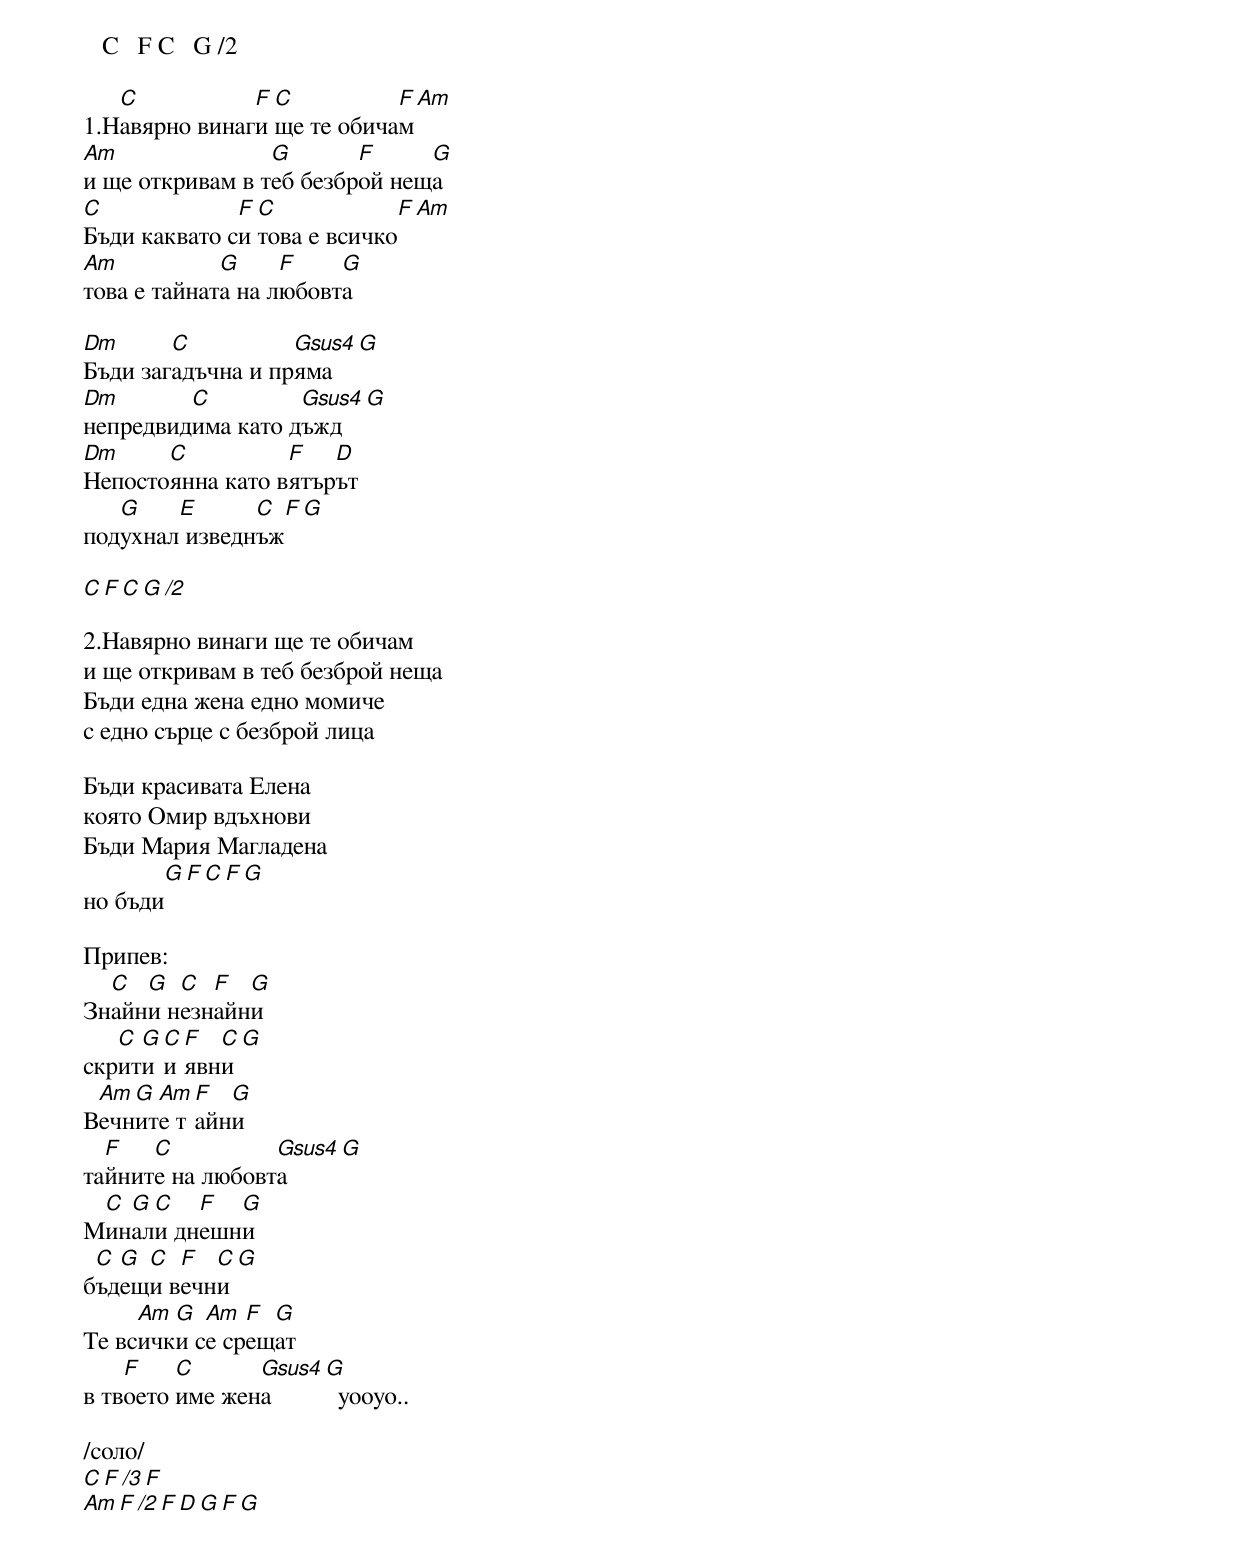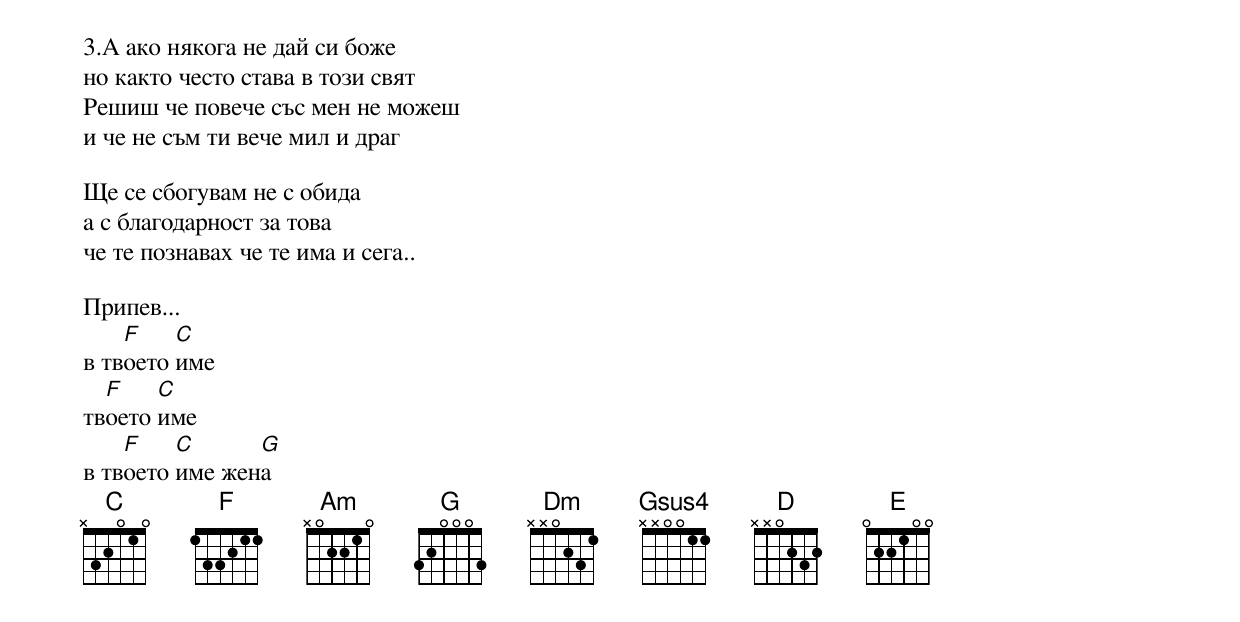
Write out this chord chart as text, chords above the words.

   C   F C   G /2

   C           F C          F Am
1.Навярно винаги ще те обичам
Am               G       F     G
и ще откривам в теб безброй неща
C             F C            F Am
Бъди каквато си това е всичко
Am           G     F    G
това е тайната на любовта

Dm      C          Gsus4 G
Бъди загадъчна и пряма
Dm       C         Gsus4 G
непредвидима като дъжд
Dm     C          F   D
Непостоянна като вятърът
   G    E      C  F  G
подухнал изведнъж

   C   F C   G /2

2.Навярно винаги ще те обичам
и ще откривам в теб безброй неща
Бъди една жена едно момиче
с едно сърце с безброй лица

Бъди красивата Елена
която Омир вдъхнови
Бъди Мария Магладена
       G    F  C     F  G
но бъди

Припев:
  C  G  C  F  G
Знайни незнайни
   C G C F  C  G
скрити и явни
 Am G Am F  G
Вечните тайни
  F   C          Gsus4 G
тайните на любовта
 C G C   F  G
Минали днешни
 C G C  F  C G
бъдещи вечни
     Am G  Am  F G
Те всички се срещат
    F    C      Gsus4 G
в твоето име жена       уооуо..

/соло/
   C F /3 F
   Am F /2 F D G    F G

3.А ако някога не дай си боже
но както често става в този свят
Решиш че повече със мен не можеш
и че не съм ти вече мил и драг

Ще се сбогувам не с обида
а с благодарност за това
че те познавах че те има и сега..

Припев...
    F    C
в твоето име
  F    C
твоето име
    F    C      G
в твоето име жена
